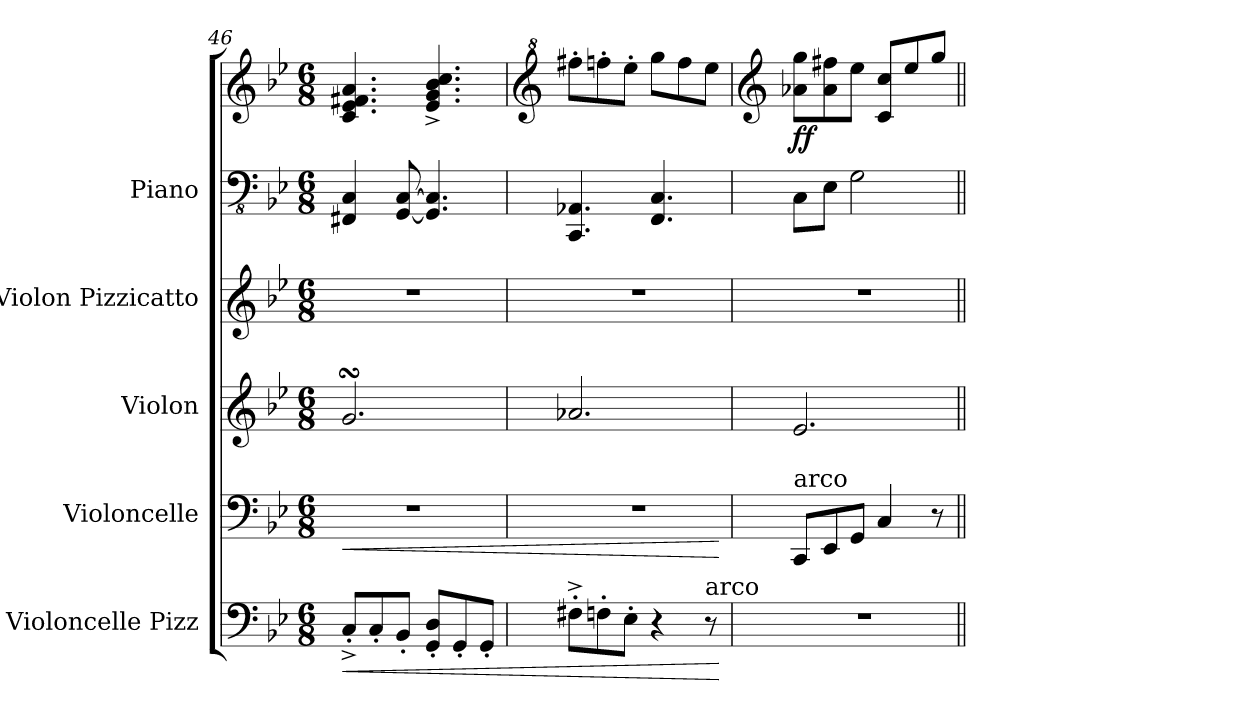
**kern	**dynam	**kern	**dynam	**kern	**kern	**kern	**kern	**dynam
*part5	*part5	*part4	*part4	*part3	*part2	*part1	*part1	*part1
*staff6	*staff6	*staff5	*staff5	*staff4	*staff3	*staff2	*staff1	*staff1/2
*I"Violoncelle Pizz	*	*I"Violoncelle	*	*I"Violon	*I"Violon Pizzicatto	*I"Piano	*	*
*I'Vlc Pizz	*	*I'Vlc	*	*I'Vln.	*I'Vln. Pizz.	*I'Pia.	*	*
*clefF4	*	*clefF4	*	*clefG2	*clefG2	*clefFv4	*clefG2	*
*k[b-e-]	*	*k[b-e-]	*	*k[b-e-]	*k[b-e-]	*k[b-e-]	*k[b-e-]	*
*M6/8	*	*M6/8	*	*M6/8	*M6/8	*M6/8	*M6/8	*
=46	=46	=46	=46	=46	=46	=46	=46	=46
!	!LO:HP:b	!	!LO:HP:b	!	!	!	!	!
8C'^/L	<	2.r	<	2.gsSSS/	2.r	4FFF#X/ 4CC/	4.c/ 4.e-/ 4.f#X/ 4.a/	.
8C'/	.	.	.	.	.	.	.	.
8BB-'/J	.	.	.	.	.	[8GGG/ [8CC/	.	.
8GG/' 8D/'L	.	.	.	.	.	4.GGG/] 4.CC/]	4.e-/^ 4.g/^ 4.b-/^ 4.cc/^	.
8GG'/	.	.	.	.	.	.	.	.
8GG'/J	.	.	.	.	.	.	.	.
=47	=47	=47	=47	=47	=47	=47	=47	=47
*	*	*	*	*	*	*	*clefG^2	*
8F#X'^\L	.	2.r	.	2.a-X/	2.r	4.CCC/ 4.AAA-X/	8fff#X'\L	.
8Fn'\	.	.	.	.	.	.	8fffn'\	.
8E-'\J	.	.	.	.	.	.	8eee-'\J	.
4r	.	.	.	.	.	4.FFF/ 4.CC/	8ggg\L	.
.	.	.	.	.	.	.	8fff\	.
!LO:TX:a:t=arco	!	!	!	!	!	!	!	!
8r	.	.	.	.	.	.	8eee-\J	.
.	[	.	[	.	.	.	.	.
=48	=48	=48	=48	=48	=48	=48	=48	=48
*	*	*	*	*	*	*	*clefG2	*
!	!	!LO:TX:a:t=arco	!	!	!	!	!	!
!	!	!	!	!	!	!	!	!LO:DY:b
2.r	.	8CC/L	.	2.e-/	2.r	8CC\L	8a-X\ 8gg\L	ff
.	.	8EE-/	.	.	.	8EE-\J	8a-\ 8ff#X\	.
.	.	8GG/J	.	.	.	2GG\	8ee-\J	.
.	.	4C/	.	.	.	.	8c/ 8cc/L	.
.	.	.	.	.	.	.	8ee-/	.
.	.	8r	.	.	.	.	8gg/J	.
=||	=||	=||	=||	=||	=||	=||	=||	=||
*-	*-	*-	*-	*-	*-	*-	*-	*-
